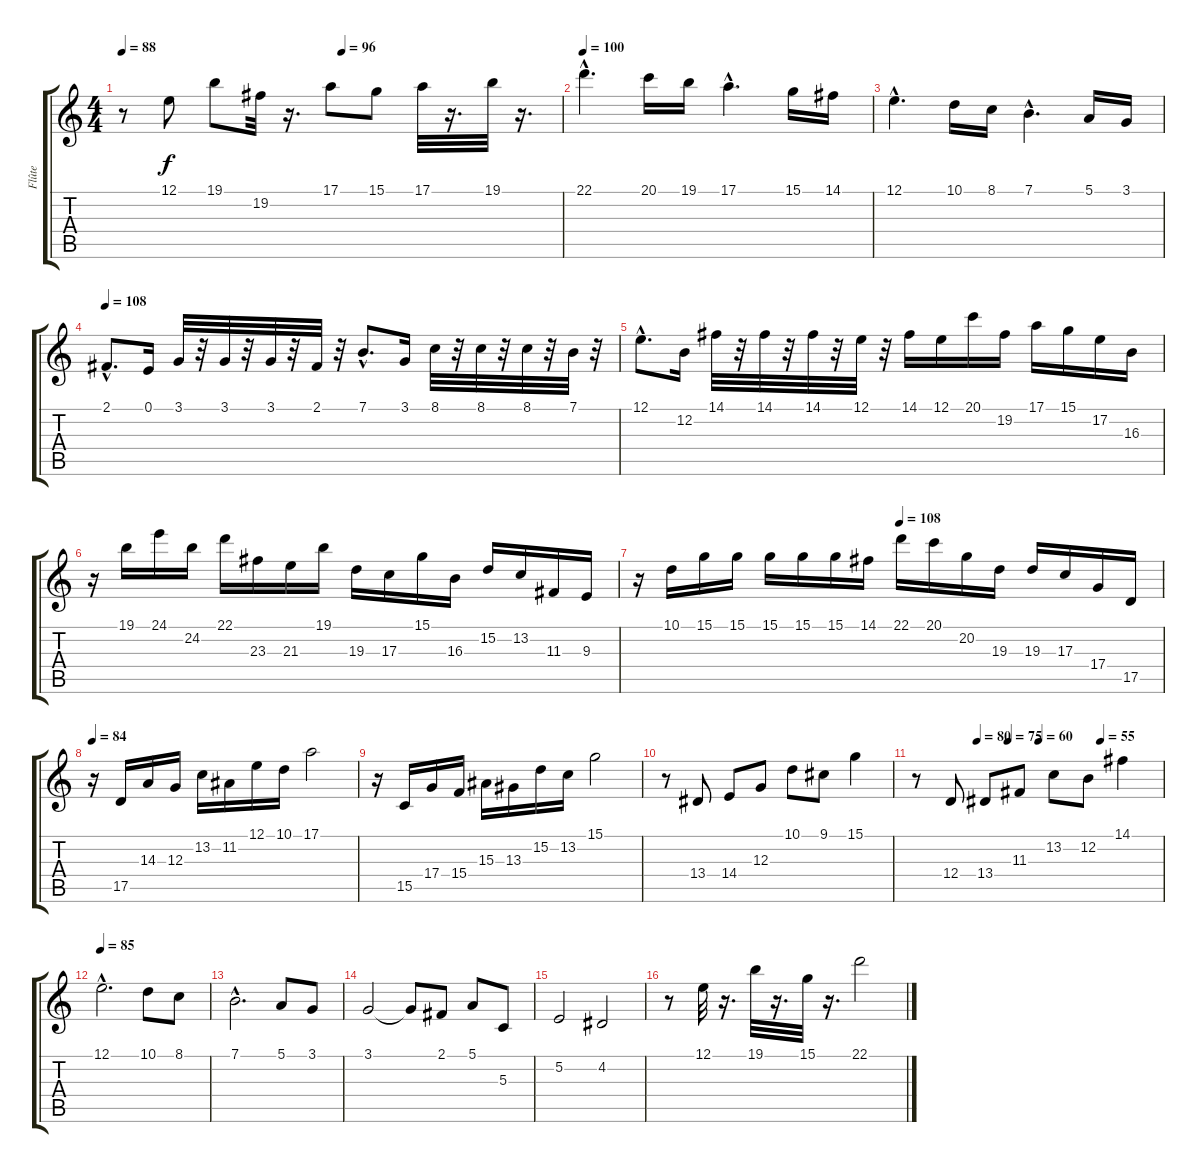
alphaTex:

\track ("Flûte" "Flûte") {instrument flute}
\staff {score tabs}
\tuning (E4 B3 G3 D3 A2 E2) {hide}
\ts (4 4)
\tempo 88
\tempo (96 0.5)
\clef g2
\ks c
r.8{dy f} 12.1.8 19.1.8 19.2.32 r.16{d} 17.1.8 15.1.8 17.1.32 r.16{d} 19.1.32 r.16{d} |
\tempo 100
22.1{hac}.4{d} 20.1.16 19.1.16 17.1{hac}.4{d} 15.1.16 14.1.16 |
12.1{hac}.4{d} 10.1.16 8.1.16 7.1{hac}.4{d} 5.1.16 3.1.16 |
\tempo 108
2.1{hac}.8{d} 0.1.16 3.1.32 r.32 3.1.32 r.32 3.1.32 r.32 2.1.32 r.32 7.1{hac}.8{d} 3.1.16 8.1.32 r.32 8.1.32 r.32 8.1.32 r.32 7.1.32 r.32 |
12.1{hac}.8{d} 12.2.16 14.1.32 r.32 14.1.32 r.32 14.1.32 r.32 12.1.32 r.32 14.1.16 12.1.16 20.1.16 19.2.16 17.1.16 15.1.16 17.2.16 16.3.16 |
r.16 19.1.16 24.1.16 24.2.16 22.1.16 23.3.16 21.3.16 19.1.16 19.3.16 17.3.16 15.1.16 16.3.16 15.2.16 13.2.16 11.3.16 9.3.16 |
\tempo (108 0.5)
r.16 10.1.16 15.1.16 15.1.16 15.1.16 15.1.16 15.1.16 14.1.16 22.1.16 20.1.16 20.2.16 19.3.16 19.3.16 17.3.16 17.4.16 17.5.16 |
\tempo 84
r.16 17.5.16 14.3.16 12.3.16 13.2.16 11.2.16 12.1.16 10.1.16 17.1.2 |
r.16 15.5.16 17.4.16 15.4.16 15.3.16 13.3.16 15.2.16 13.2.16 15.1.2 |
r.8 13.4.8 14.4.8 12.3.8 10.1.8 9.1.8 15.1.4 |
\tempo (80 0.25)
\tempo (75 0.375)
\tempo (60 0.5)
\tempo (55 0.75)
r.8 12.4.8 13.4.8 11.3.8 13.2.8 12.2.8 14.1.4 |
\tempo 85
12.1{hac}.2{d} 10.1.8 8.1.8 |
7.1{hac}.2{d} 5.1.8 3.1.8 |
3.1.2 3.1{t}.8 2.1.8 5.1.8 5.3.8 |
5.2.2 4.2.2 |
r.8 12.1.32 r.16{d} 19.1.32 r.16{d} 15.1.32 r.16{d} 22.1.2
